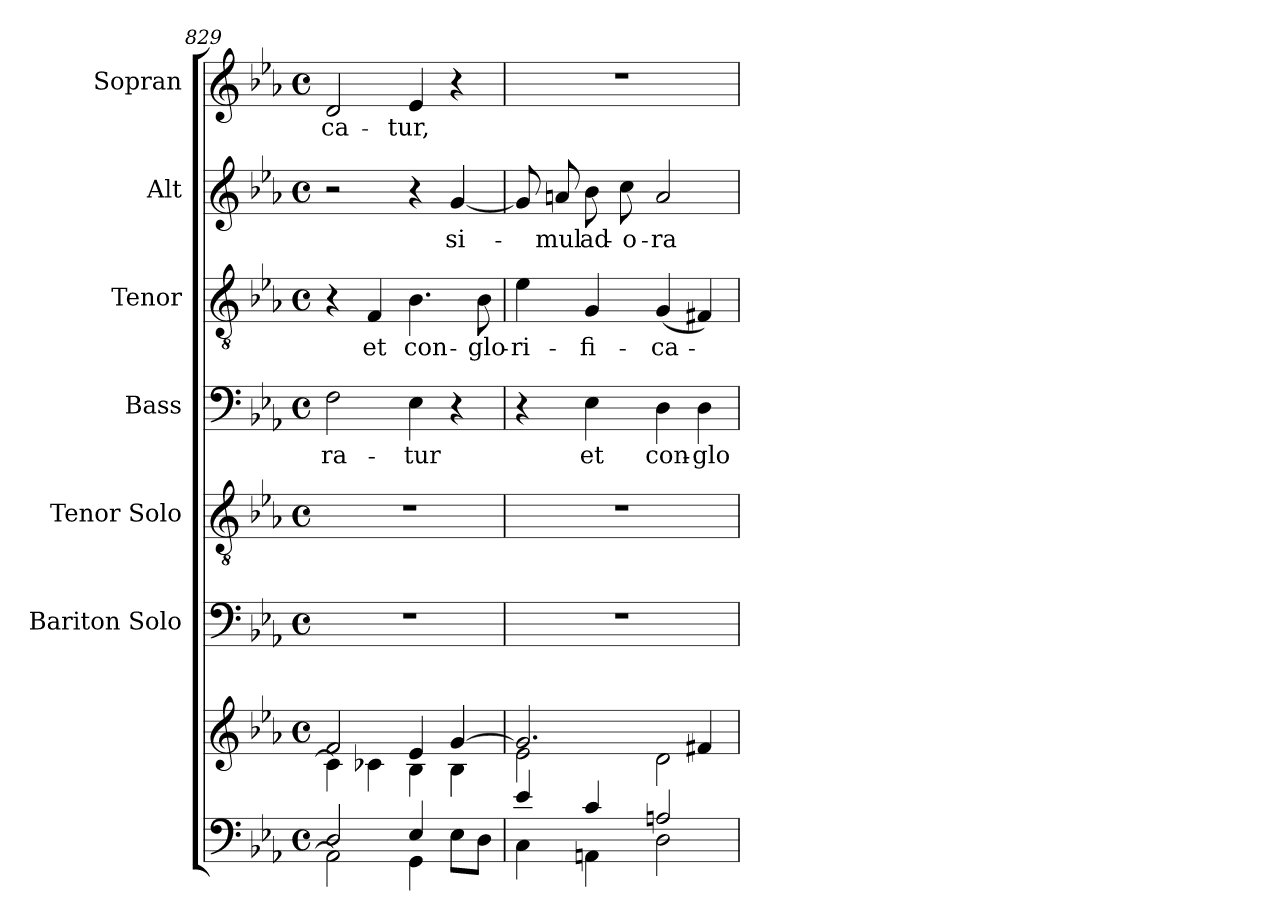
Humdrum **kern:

**kern	**kern	**kern	**kern	**kern	**text	**kern	**text	**kern	**text	**kern	**text
*part7	*part7	*part6	*part5	*part4	*part4	*part3	*part3	*part2	*part2	*part1	*part1
*staff8	*staff7	*staff6	*staff5	*staff4	*staff4	*staff3	*staff3	*staff2	*staff2	*staff1	*staff1
*	*	*I"Bariton Solo	*I"Tenor Solo	*I"Bass	*	*I"Tenor	*	*I"Alt	*	*I"Sopran	*
*	*	*	*	*I'B.	*	*I'T.	*	*I'A.	*	*I'S.	*
*clefF4	*clefG2	*clefF4	*clefGv2	*clefF4	*	*clefGv2	*	*clefG2	*	*clefG2	*
*k[b-e-a-]	*k[b-e-a-]	*k[b-e-a-]	*k[b-e-a-]	*k[b-e-a-]	*	*k[b-e-a-]	*	*k[b-e-a-]	*	*k[b-e-a-]	*
*E-:	*E-:	*E-:	*E-:	*E-:	*	*E-:	*	*E-:	*	*E-:	*
*M4/4	*M4/4	*M4/4	*M4/4	*M4/4	*	*M4/4	*	*M4/4	*	*M4/4	*
*met(c)	*met(c)	*met(c)	*met(c)	*met(c)	*	*met(c)	*	*met(c)	*	*met(c)	*
=829	=829	=829	=829	=829	=829	=829	=829	=829	=829	=829	=829
*^	*^	*	*	*	*	*	*	*	*	*	*
!	!	!	!	!	!	!	!LO:LY:b	!	!	!	!	!	!LO:LY:b
2D/	2AA-\]	2f/	4c\]	1r	1r	2F\	-ra-	4r	.	2r	.	2d/	-ca-
!	!	!	!	!	!	!	!	!	!LO:LY:b	!	!	!	!
.	.	.	4c-X\	.	.	.	.	4F/	et	.	.	.	.
!	!	!	!	!	!	!	!LO:LY:b	!	!LO:LY:b	!	!	!	!LO:LY:b
4E-/	4GG\	4e-/	4B-\	.	.	4E-\	-tur	4.B-\	con-	4r	.	4e-/	-tur,
!	!	!	!	!	!	!	!	!	!	!	!LO:LY:b	!	!
4ryy	8E-\L	[>4g/	4B-\	.	.	4r	.	.	.	[4g/	si-	4r	.
!	!	!	!	!	!	!	!	!	!LO:LY:b	!	!	!	!
.	8D\J	.	.	.	.	.	.	8B-\	-glo-	.	.	.	.
=830	=830	=830	=830	=830	=830	=830	=830	=830	=830	=830	=830	=830	=830
!	!	!	!	!	!	!	!	!	!LO:LY:b	!	!	!	!
4e-/	4C\	2.g/]	2e-\	1r	1r	4r	.	4e-\	-ri-	8g/]	.	1r	.
!	!	!	!	!	!	!	!	!	!	!	!LO:LY:b	!	!
.	.	.	.	.	.	.	.	.	.	8an/	-mul	.	.
!	!	!	!	!	!	!	!LO:LY:b	!	!LO:LY:b	!	!LO:LY:b	!	!
4c/	4AAn\	.	.	.	.	4E-\	et	4G/	-fi-	8b-\	ad-	.	.
!	!	!	!	!	!	!	!	!	!	!	!LO:LY:b	!	!
.	.	.	.	.	.	.	.	.	.	8cc\	-o-	.	.
!	!	!	!	!	!	!	!LO:LY:b	!	!LO:LY:b	!	!LO:LY:b	!	!
2An/	2D\	.	2d\	.	.	4D\	con-	(<4G/	-ca-	2a/	-ra-	.	.
!	!	!	!	!	!	!	!LO:LY:b	!	!	!	!	!	!
.	.	4f#X/	.	.	.	4D\	-glo-	4F#X/)	.	.	.	.	.
*v	*v	*	*	*	*	*	*	*	*	*	*	*	*
*	*v	*v	*	*	*	*	*	*	*	*	*	*
=	=	=	=	=	=	=	=	=	=	=	=
*-	*-	*-	*-	*-	*-	*-	*-	*-	*-	*-	*-
